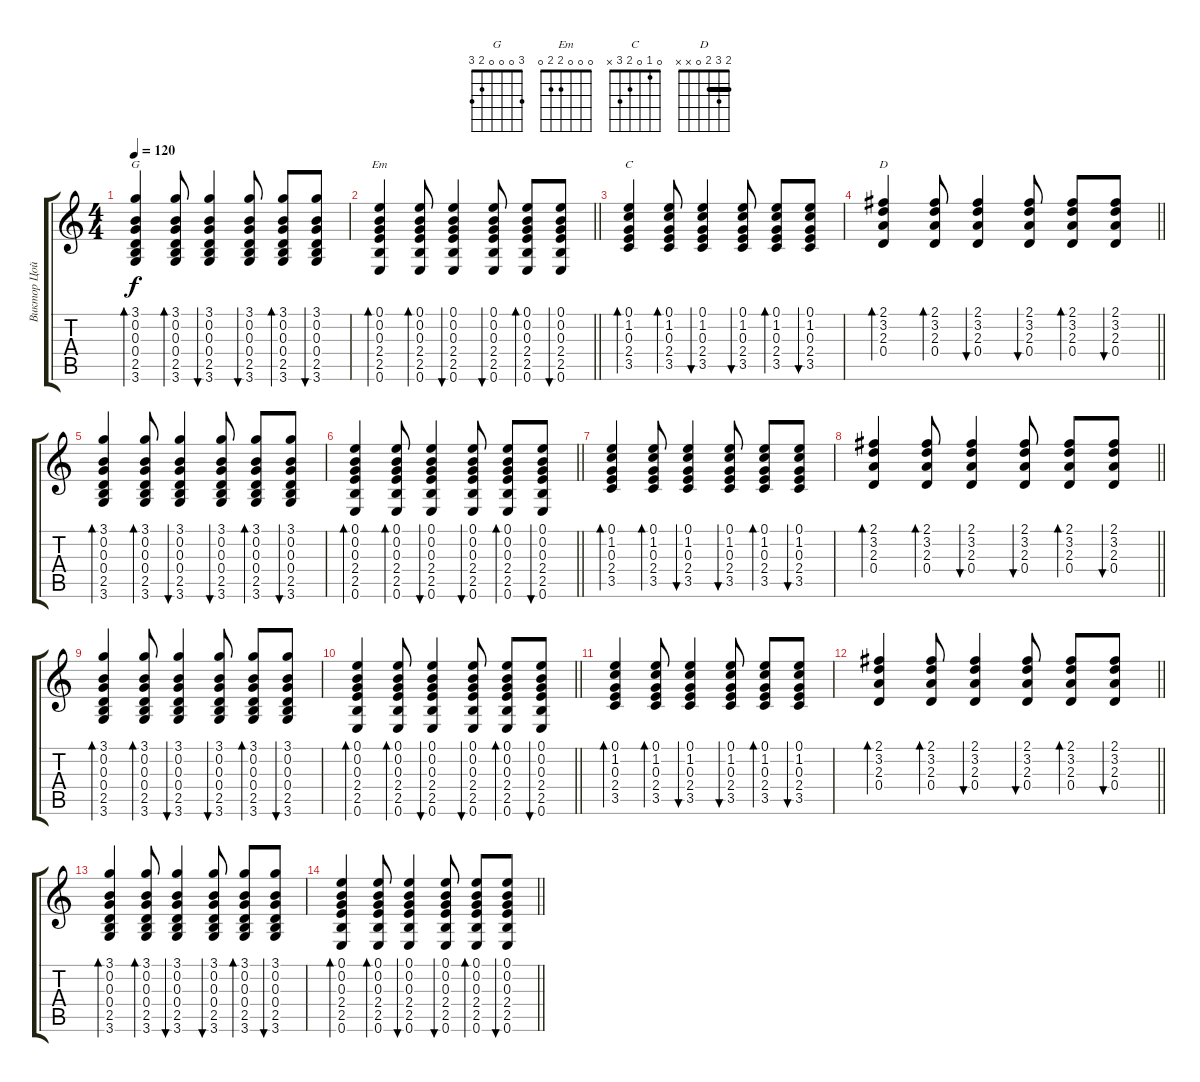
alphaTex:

\track ("Виктор Цой" "Виктор Цой") {instrument acousticguitarsteel}
\staff {score tabs}
\tuning (E4 B3 G3 D3 A2 E2) {hide}
\chord ("G" 3 0 0 0 2 3)
\chord ("Em" 0 0 0 2 2 0)
\chord ("C" 0 1 0 2 3 x)
\chord ("D" 2 3 2 0 x x) {barre 2}
\ts (4 4)
\tempo 120
\clef g2
\ks c
(3.1 0.2 0.3 0.4 2.5 3.6).4{bd 60 ch "G" dy f} (3.1 0.2 0.3 0.4 2.5 3.6).8{bd 60} (3.1 0.2 0.3 0.4 2.5 3.6).4{bu 60} (3.1 0.2 0.3 0.4 2.5 3.6).8{bu 60} (3.1 0.2 0.3 0.4 2.5 3.6).8{bd 60} (3.1 0.2 0.3 0.4 2.5 3.6).8{bu 60} |
\barLineRight lightlight
(0.1 0.2 0.3 2.4 2.5 0.6).4{bd 60 ch "Em"} (0.1 0.2 0.3 2.4 2.5 0.6).8{bd 60} (0.1 0.2 0.3 2.4 2.5 0.6).4{bu 60} (0.1 0.2 0.3 2.4 2.5 0.6).8{bu 60} (0.1 0.2 0.3 2.4 2.5 0.6).8{bd 60} (0.1 0.2 0.3 2.4 2.5 0.6).8{bu 60} |
(0.1 1.2 0.3 2.4 3.5).4{bd 60 ch "C"} (0.1 1.2 0.3 2.4 3.5).8{bd 60} (0.1 1.2 0.3 2.4 3.5).4{bu 60} (0.1 1.2 0.3 2.4 3.5).8{bu 60} (0.1 1.2 0.3 2.4 3.5).8{bd 60} (0.1 1.2 0.3 2.4 3.5).8{bu 60} |
\barLineRight lightlight
(2.1 3.2 2.3 0.4).4{bd 60 ch "D"} (2.1 3.2 2.3 0.4).8{bd 60} (2.1 3.2 2.3 0.4).4{bu 60} (2.1 3.2 2.3 0.4).8{bu 60} (2.1 3.2 2.3 0.4).8{bd 60} (2.1 3.2 2.3 0.4).8{bu 60} |
(3.1 0.2 0.3 0.4 2.5 3.6).4{bd 60} (3.1 0.2 0.3 0.4 2.5 3.6).8{bd 60} (3.1 0.2 0.3 0.4 2.5 3.6).4{bu 60} (3.1 0.2 0.3 0.4 2.5 3.6).8{bu 60} (3.1 0.2 0.3 0.4 2.5 3.6).8{bd 60} (3.1 0.2 0.3 0.4 2.5 3.6).8{bu 60} |
\barLineRight lightlight
(0.1 0.2 0.3 2.4 2.5 0.6).4{bd 60} (0.1 0.2 0.3 2.4 2.5 0.6).8{bd 60} (0.1 0.2 0.3 2.4 2.5 0.6).4{bu 60} (0.1 0.2 0.3 2.4 2.5 0.6).8{bu 60} (0.1 0.2 0.3 2.4 2.5 0.6).8{bd 60} (0.1 0.2 0.3 2.4 2.5 0.6).8{bu 60} |
(0.1 1.2 0.3 2.4 3.5).4{bd 60} (0.1 1.2 0.3 2.4 3.5).8{bd 60} (0.1 1.2 0.3 2.4 3.5).4{bu 60} (0.1 1.2 0.3 2.4 3.5).8{bu 60} (0.1 1.2 0.3 2.4 3.5).8{bd 60} (0.1 1.2 0.3 2.4 3.5).8{bu 60} |
\barLineRight lightlight
(2.1 3.2 2.3 0.4).4{bd 60} (2.1 3.2 2.3 0.4).8{bd 60} (2.1 3.2 2.3 0.4).4{bu 60} (2.1 3.2 2.3 0.4).8{bu 60} (2.1 3.2 2.3 0.4).8{bd 60} (2.1 3.2 2.3 0.4).8{bu 60} |
(3.1 0.2 0.3 0.4 2.5 3.6).4{bd 60} (3.1 0.2 0.3 0.4 2.5 3.6).8{bd 60} (3.1 0.2 0.3 0.4 2.5 3.6).4{bu 60} (3.1 0.2 0.3 0.4 2.5 3.6).8{bu 60} (3.1 0.2 0.3 0.4 2.5 3.6).8{bd 60} (3.1 0.2 0.3 0.4 2.5 3.6).8{bu 60} |
\barLineRight lightlight
(0.1 0.2 0.3 2.4 2.5 0.6).4{bd 60} (0.1 0.2 0.3 2.4 2.5 0.6).8{bd 60} (0.1 0.2 0.3 2.4 2.5 0.6).4{bu 60} (0.1 0.2 0.3 2.4 2.5 0.6).8{bu 60} (0.1 0.2 0.3 2.4 2.5 0.6).8{bd 60} (0.1 0.2 0.3 2.4 2.5 0.6).8{bu 60} |
(0.1 1.2 0.3 2.4 3.5).4{bd 60 volume 9} (0.1 1.2 0.3 2.4 3.5).8{bd 60} (0.1 1.2 0.3 2.4 3.5).4{bu 60} (0.1 1.2 0.3 2.4 3.5).8{bu 60} (0.1 1.2 0.3 2.4 3.5).8{bd 60} (0.1 1.2 0.3 2.4 3.5).8{bu 60} |
\barLineRight lightlight
(2.1 3.2 2.3 0.4).4{bd 60 volume 8} (2.1 3.2 2.3 0.4).8{bd 60} (2.1 3.2 2.3 0.4).4{bu 60} (2.1 3.2 2.3 0.4).8{bu 60} (2.1 3.2 2.3 0.4).8{bd 60} (2.1 3.2 2.3 0.4).8{bu 60} |
(3.1 0.2 0.3 0.4 2.5 3.6).4{bd 60 volume 6} (3.1 0.2 0.3 0.4 2.5 3.6).8{bd 60} (3.1 0.2 0.3 0.4 2.5 3.6).4{bu 60} (3.1 0.2 0.3 0.4 2.5 3.6).8{bu 60} (3.1 0.2 0.3 0.4 2.5 3.6).8{bd 60} (3.1 0.2 0.3 0.4 2.5 3.6).8{bu 60} |
\barLineRight lightlight
(0.1 0.2 0.3 2.4 2.5 0.6).4{bd 60 volume 4} (0.1 0.2 0.3 2.4 2.5 0.6).8{bd 60} (0.1 0.2 0.3 2.4 2.5 0.6).4{bu 60} (0.1 0.2 0.3 2.4 2.5 0.6).8{bu 60} (0.1 0.2 0.3 2.4 2.5 0.6).8{bd 60} (0.1 0.2 0.3 2.4 2.5 0.6).8{bu 60}
